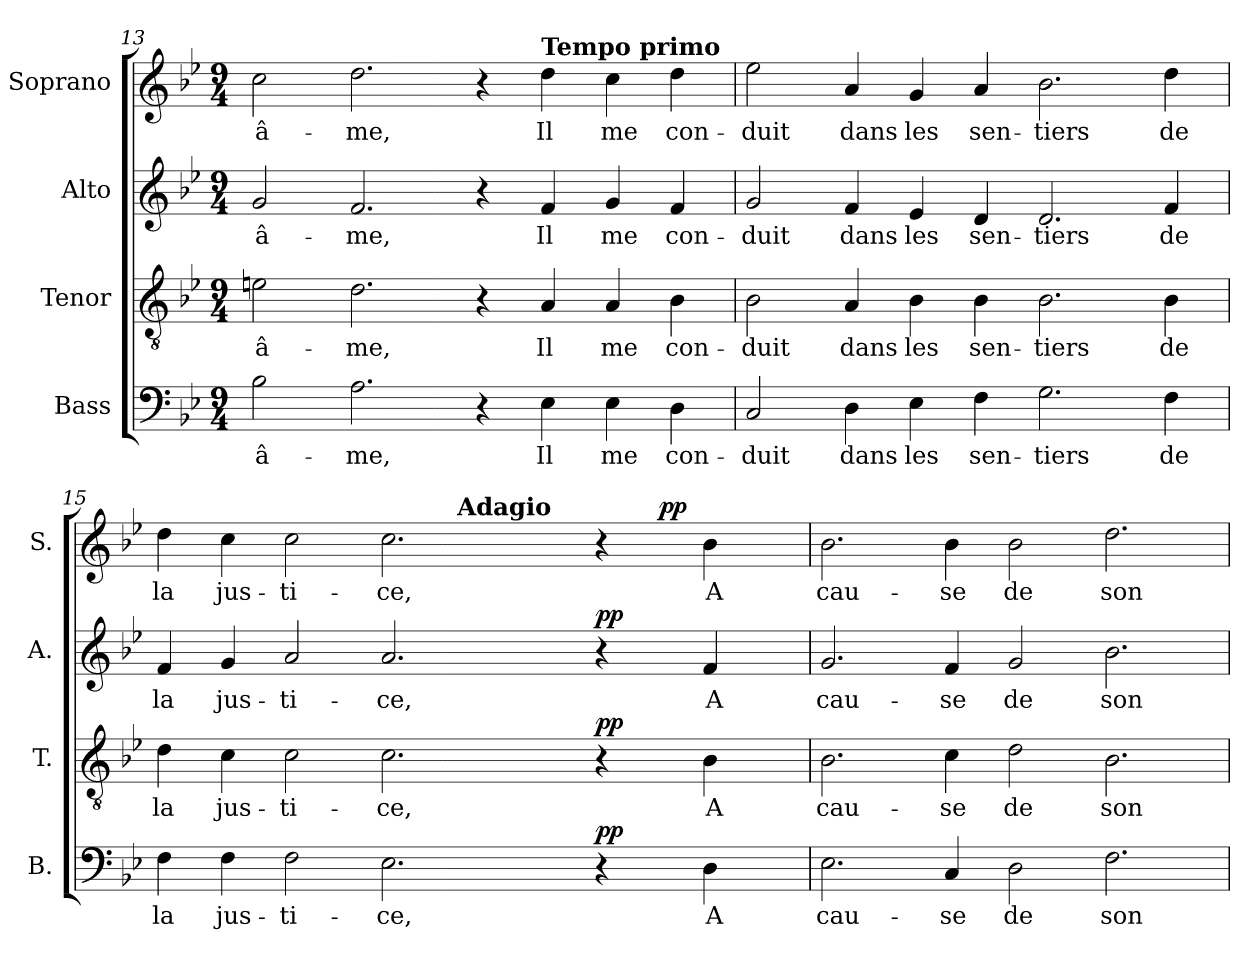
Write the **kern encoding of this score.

**kern	**text	**dynam	**kern	**text	**dynam	**kern	**text	**dynam	**kern	**text	**dynam
*part4	*part4	*part4	*part3	*part3	*part3	*part2	*part2	*part2	*part1	*part1	*part1
*staff4	*staff4	*staff4	*staff3	*staff3	*staff3	*staff2	*staff2	*staff2	*staff1	*staff1	*staff1
*I"Bass	*	*	*I"Tenor	*	*	*I"Alto	*	*	*I"Soprano	*	*
*I'B.	*	*	*I'T.	*	*	*I'A.	*	*	*I'S.	*	*
!!LO:LB:g=z
*clefF4	*	*	*clefGv2	*	*	*clefG2	*	*	*clefG2	*	*
*	*	*	*ITrd7c12	*	*	*	*	*	*	*	*
*k[b-e-]	*	*	*k[b-e-]	*	*	*k[b-e-]	*	*	*k[b-e-]	*	*
*B-:	*	*	*B-:	*	*	*B-:	*	*	*B-:	*	*
*M9/4	*	*	*M9/4	*	*	*M9/4	*	*	*M9/4	*	*
=13	=13	=13	=13	=13	=13	=13	=13	=13	=13	=13	=13
!	!LO:LY:b:color=#000000	!	!	!	!	!	!	!	!	!	!
!	!	!	!	!LO:LY:b:color=#000000	!	!	!	!	!	!	!
!	!	!	!	!	!	!	!LO:LY:b:color=#000000	!	!	!	!
!	!	!	!	!	!	!	!	!	!	!LO:LY:b:color=#000000	!
2B-i\	â-	.	2Eni\	â-	.	2gi/	â-	.	2cci\	â-	.
!	!LO:LY:b:color=#000000	!	!	!	!	!	!	!	!	!	!
!	!	!	!	!LO:LY:b:color=#000000	!	!	!	!	!	!	!
!	!	!	!	!	!	!	!LO:LY:b:color=#000000	!	!	!	!
!	!	!	!	!	!	!	!	!	!	!LO:LY:b:color=#000000	!
2.Ai\	-me,	.	2.Di\	-me,	.	2.fi/	-me,	.	2.ddi\	-me,	.
4r	.	.	4r	.	.	4r	.	.	4r	.	.
!	!LO:LY:b:color=#000000	!	!	!	!	!	!	!	!	!	!
!	!	!	!	!LO:LY:b:color=#000000	!	!	!	!	!	!	!
!	!	!	!	!	!	!	!LO:LY:b:color=#000000	!	!	!	!
!	!	!	!	!	!	!	!	!	!LO:TX:a:B:t=Tempo primo	!	!
!	!	!	!	!	!	!	!	!	!	!LO:LY:b:color=#000000	!
4E-i\	Il	.	4AAi/	Il	.	4fi/	Il	.	4ddi\	Il	.
!	!LO:LY:b:color=#000000	!	!	!	!	!	!	!	!	!	!
!	!	!	!	!LO:LY:b:color=#000000	!	!	!	!	!	!	!
!	!	!	!	!	!	!	!LO:LY:b:color=#000000	!	!	!	!
!	!	!	!	!	!	!	!	!	!	!LO:LY:b:color=#000000	!
4E-i\	me	.	4AAi/	me	.	4gi/	me	.	4cci\	me	.
!	!LO:LY:b:color=#000000	!	!	!	!	!	!	!	!	!	!
!	!	!	!	!LO:LY:b:color=#000000	!	!	!	!	!	!	!
!	!	!	!	!	!	!	!LO:LY:b:color=#000000	!	!	!	!
!	!	!	!	!	!	!	!	!	!	!LO:LY:b:color=#000000	!
4Di\	con-	.	4BB-i\	con-	.	4fi/	con-	.	4ddi\	con-	.
=14	=14	=14	=14	=14	=14	=14	=14	=14	=14	=14	=14
!	!LO:LY:b:color=#000000	!	!	!	!	!	!	!	!	!	!
!	!	!	!	!LO:LY:b:color=#000000	!	!	!	!	!	!	!
!	!	!	!	!	!	!	!LO:LY:b:color=#000000	!	!	!	!
!	!	!	!	!	!	!	!	!	!	!LO:LY:b:color=#000000	!
2Ci/	-duit	.	2BB-i\	-duit	.	2gi/	-duit	.	2ee-i\	-duit	.
!	!LO:LY:b:color=#000000	!	!	!	!	!	!	!	!	!	!
!	!	!	!	!LO:LY:b:color=#000000	!	!	!	!	!	!	!
!	!	!	!	!	!	!	!LO:LY:b:color=#000000	!	!	!	!
!	!	!	!	!	!	!	!	!	!	!LO:LY:b:color=#000000	!
4Di\	dans	.	4AAi/	dans	.	4fi/	dans	.	4ai/	dans	.
!	!LO:LY:b:color=#000000	!	!	!	!	!	!	!	!	!	!
!	!	!	!	!LO:LY:b:color=#000000	!	!	!	!	!	!	!
!	!	!	!	!	!	!	!LO:LY:b:color=#000000	!	!	!	!
!	!	!	!	!	!	!	!	!	!	!LO:LY:b:color=#000000	!
4E-i\	les	.	4BB-i\	les	.	4e-i/	les	.	4gi/	les	.
!	!LO:LY:b:color=#000000	!	!	!	!	!	!	!	!	!	!
!	!	!	!	!LO:LY:b:color=#000000	!	!	!	!	!	!	!
!	!	!	!	!	!	!	!LO:LY:b:color=#000000	!	!	!	!
!	!	!	!	!	!	!	!	!	!	!LO:LY:b:color=#000000	!
4Fi\	sen-	.	4BB-i\	sen-	.	4di/	sen-	.	4ai/	sen-	.
!	!LO:LY:b:color=#000000	!	!	!	!	!	!	!	!	!	!
!	!	!	!	!LO:LY:b:color=#000000	!	!	!	!	!	!	!
!	!	!	!	!	!	!	!LO:LY:b:color=#000000	!	!	!	!
!	!	!	!	!	!	!	!	!	!	!LO:LY:b:color=#000000	!
2.Gi\	-tiers	.	2.BB-i\	-tiers	.	2.di/	-tiers	.	2.b-i\	-tiers	.
!	!LO:LY:b:color=#000000	!	!	!	!	!	!	!	!	!	!
!	!	!	!	!LO:LY:b:color=#000000	!	!	!	!	!	!	!
!	!	!	!	!	!	!	!LO:LY:b:color=#000000	!	!	!	!
!	!	!	!	!	!	!	!	!	!	!LO:LY:b:color=#000000	!
4Fi\	de	.	4BB-i\	de	.	4fi/	de	.	4ddi\	de	.
=15	=15	=15	=15	=15	=15	=15	=15	=15	=15	=15	=15
!	!LO:LY:b:color=#000000	!	!	!	!	!	!	!	!	!	!
!	!	!	!	!LO:LY:b:color=#000000	!	!	!	!	!	!	!
!	!	!	!	!	!	!	!LO:LY:b:color=#000000	!	!	!	!
!	!	!	!	!	!	!	!	!	!	!LO:LY:b:color=#000000	!
*	*	*	*	*	*	*	*	*	*^	*	*
*	*	*	*	*	*	*	*	*	*	*^	*	*
4Fi\	la	.	4Di\	la	.	4fi/	la	.	4ddi\	1ryy	1ryy	la	.
!	!LO:LY:b:color=#000000	!	!	!	!	!	!	!	!	!	!	!	!
!	!	!	!	!LO:LY:b:color=#000000	!	!	!	!	!	!	!	!	!
!	!	!	!	!	!	!	!LO:LY:b:color=#000000	!	!	!	!	!	!
!	!	!	!	!	!	!	!	!	!	!	!	!LO:LY:b:color=#000000	!
4Fi\	jus-	.	4Ci\	jus-	.	4gi/	jus-	.	4cci\	.	.	jus-	.
!	!LO:LY:b:color=#000000	!	!	!	!	!	!	!	!	!	!	!	!
!	!	!	!	!LO:LY:b:color=#000000	!	!	!	!	!	!	!	!	!
!	!	!	!	!	!	!	!LO:LY:b:color=#000000	!	!	!	!	!	!
!	!	!	!	!	!	!	!	!	!	!	!	!LO:LY:b:color=#000000	!
2Fi\	-ti-	.	2Ci\	-ti-	.	2ai/	-ti-	.	2cci\	.	.	-ti-	.
!	!LO:LY:b:color=#000000	!	!	!	!	!	!	!	!	!	!	!	!
!	!	!	!	!LO:LY:b:color=#000000	!	!	!	!	!	!	!	!	!
!	!	!	!	!	!	!	!LO:LY:b:color=#000000	!	!	!	!	!	!
!	!	!	!	!	!	!	!	!	!	!	!	!LO:LY:b:color=#000000	!
2.E-i\	-ce,	.	2.Ci\	-ce,	.	2.ai/	-ce,	.	2.cci\	2ryy	8ryy	-ce,	.
.	.	.	.	.	.	.	.	.	.	.	32ryy	.	.
.	.	.	.	.	.	.	.	.	.	.	64ryy	.	.
.	.	.	.	.	.	.	.	.	.	.	256ryy	.	.
*	*	*	*	*	*	*	*	*	*MM60	*	*	*	*
!	!	!	!	!	!	!	!	!	!	!	!LO:TX:a:B:t=Adagio	!	!
.	.	.	.	.	.	.	.	.	.	.	1ryy	.	.
.	.	.	.	.	.	.	.	.	.	4ryy	.	.	.
4r	.	pp	4r	.	pp	4r	.	pp	4r	16ryy	.	.	.
.	.	.	.	.	.	.	.	.	.	32ryy	.	.	.
.	.	.	.	.	.	.	.	.	.	64ryy	.	.	.
.	.	.	.	.	.	.	.	.	.	256.ryy	.	.	.
.	.	.	.	.	.	.	.	.	.	4ryy	.	.	pp
!	!LO:LY:b:color=#000000	!	!	!	!	!	!	!	!	!	!	!	!
!	!	!	!	!LO:LY:b:color=#000000	!	!	!	!	!	!	!	!	!
!	!	!	!	!	!	!	!LO:LY:b:color=#000000	!	!	!	!	!	!
!	!	!	!	!	!	!	!	!	!	!	!	!LO:LY:b:color=#000000	!
4Di\	A	.	4BB-i\	A	.	4fi/	A	.	4b-i\	.	.	A	.
.	.	.	.	.	.	.	.	.	.	8ryy	.	.	.
.	.	.	.	.	.	.	.	.	.	.	16ryy	.	.
.	.	.	.	.	.	.	.	.	.	.	128.ryy	.	.
.	.	.	.	.	.	.	.	.	.	128ryy	.	.	.
.	.	.	.	.	.	.	.	.	.	512ryy	.	.	.
*	*	*	*	*	*	*	*	*	*v	*v	*v	*	*
!!LO:LB:g=z
=16	=16	=16	=16	=16	=16	=16	=16	=16	=16	=16	=16
*	*	*	*	*	*	*	*	*	*^	*	*
*	*	*	*	*	*	*	*	*	*	*^	*	*
!	!LO:LY:b:color=#000000	!	!	!	!	!	!	!	!	!	!	!	!
*	*	*	*	*	*	*	*	*	*v	*v	*v	*	*
*	*	*	*	*	*	*	*	*	*^	*	*
*	*	*	*	*	*	*	*	*	*	*^	*	*
!	!	!	!	!LO:LY:b:color=#000000	!	!	!	!	!	!	!	!	!
*	*	*	*	*	*	*	*	*	*v	*v	*v	*	*
*	*	*	*	*	*	*	*	*	*^	*	*
*	*	*	*	*	*	*	*	*	*	*^	*	*
!	!	!	!	!	!	!	!LO:LY:b:color=#000000	!	!	!	!	!	!
*	*	*	*	*	*	*	*	*	*v	*v	*v	*	*
*	*	*	*	*	*	*	*	*	*^	*	*
*	*	*	*	*	*	*	*	*	*	*^	*	*
!	!	!	!	!	!	!	!	!	!	!	!	!LO:LY:b:color=#000000	!
*	*	*	*	*	*	*	*	*	*v	*v	*v	*	*
2.E-i\	cau-	.	2.BB-i\	cau-	.	2.gi/	cau-	.	2.b-i\	cau-	.
!	!LO:LY:b:color=#000000	!	!	!	!	!	!	!	!	!	!
!	!	!	!	!LO:LY:b:color=#000000	!	!	!	!	!	!	!
!	!	!	!	!	!	!	!LO:LY:b:color=#000000	!	!	!	!
!	!	!	!	!	!	!	!	!	!	!LO:LY:b:color=#000000	!
4Ci/	-se	.	4Ci\	-se	.	4fi/	-se	.	4b-i\	-se	.
!	!LO:LY:b:color=#000000	!	!	!	!	!	!	!	!	!	!
!	!	!	!	!LO:LY:b:color=#000000	!	!	!	!	!	!	!
!	!	!	!	!	!	!	!LO:LY:b:color=#000000	!	!	!	!
!	!	!	!	!	!	!	!	!	!	!LO:LY:b:color=#000000	!
2Di\	de	.	2Di\	de	.	2gi/	de	.	2b-i\	de	.
!	!LO:LY:b:color=#000000	!	!	!	!	!	!	!	!	!	!
!	!	!	!	!LO:LY:b:color=#000000	!	!	!	!	!	!	!
!	!	!	!	!	!	!	!LO:LY:b:color=#000000	!	!	!	!
!	!	!	!	!	!	!	!	!	!	!LO:LY:b:color=#000000	!
2.Fi\	son	.	2.BB-i\	son	.	2.b-i\	son	.	2.ddi\	son	.
=	=	=	=	=	=	=	=	=	=	=	=
*-	*-	*-	*-	*-	*-	*-	*-	*-	*-	*-	*-
